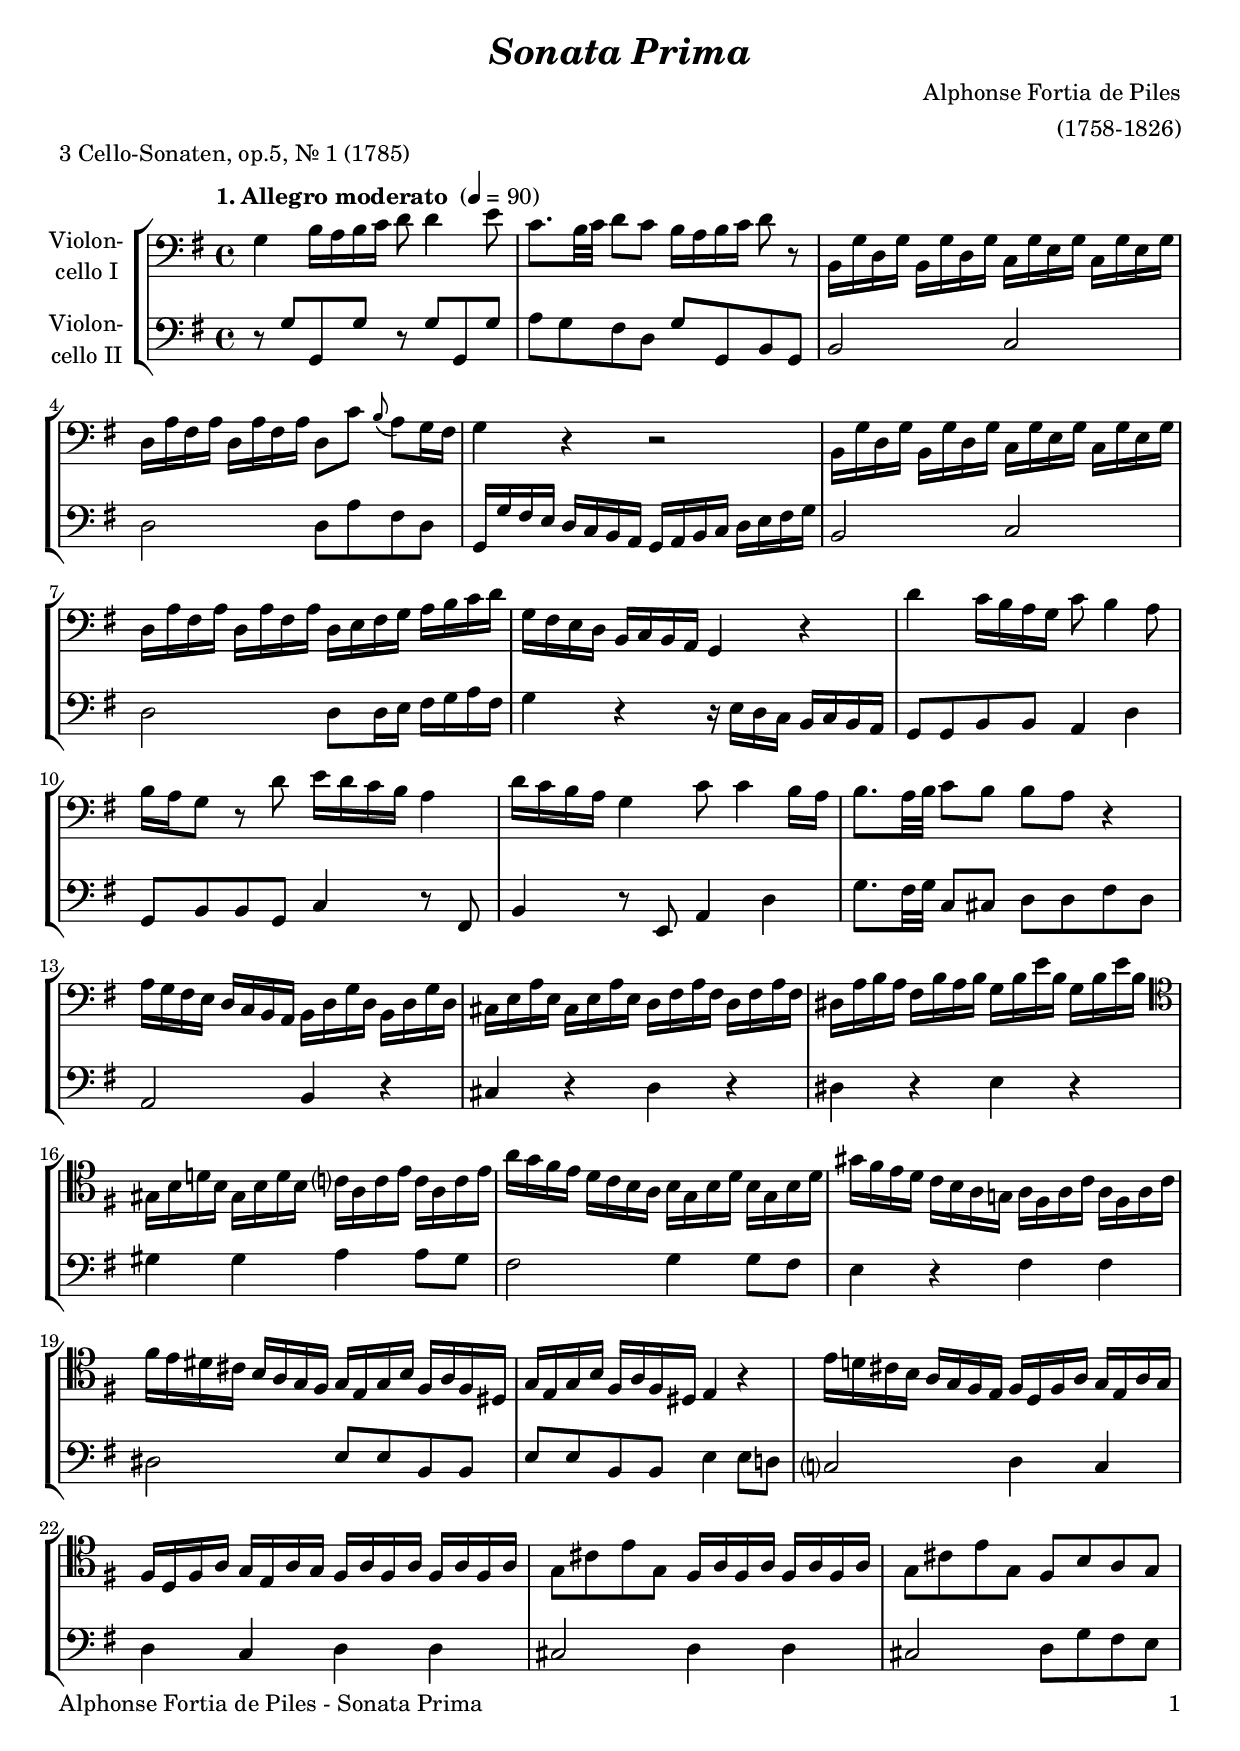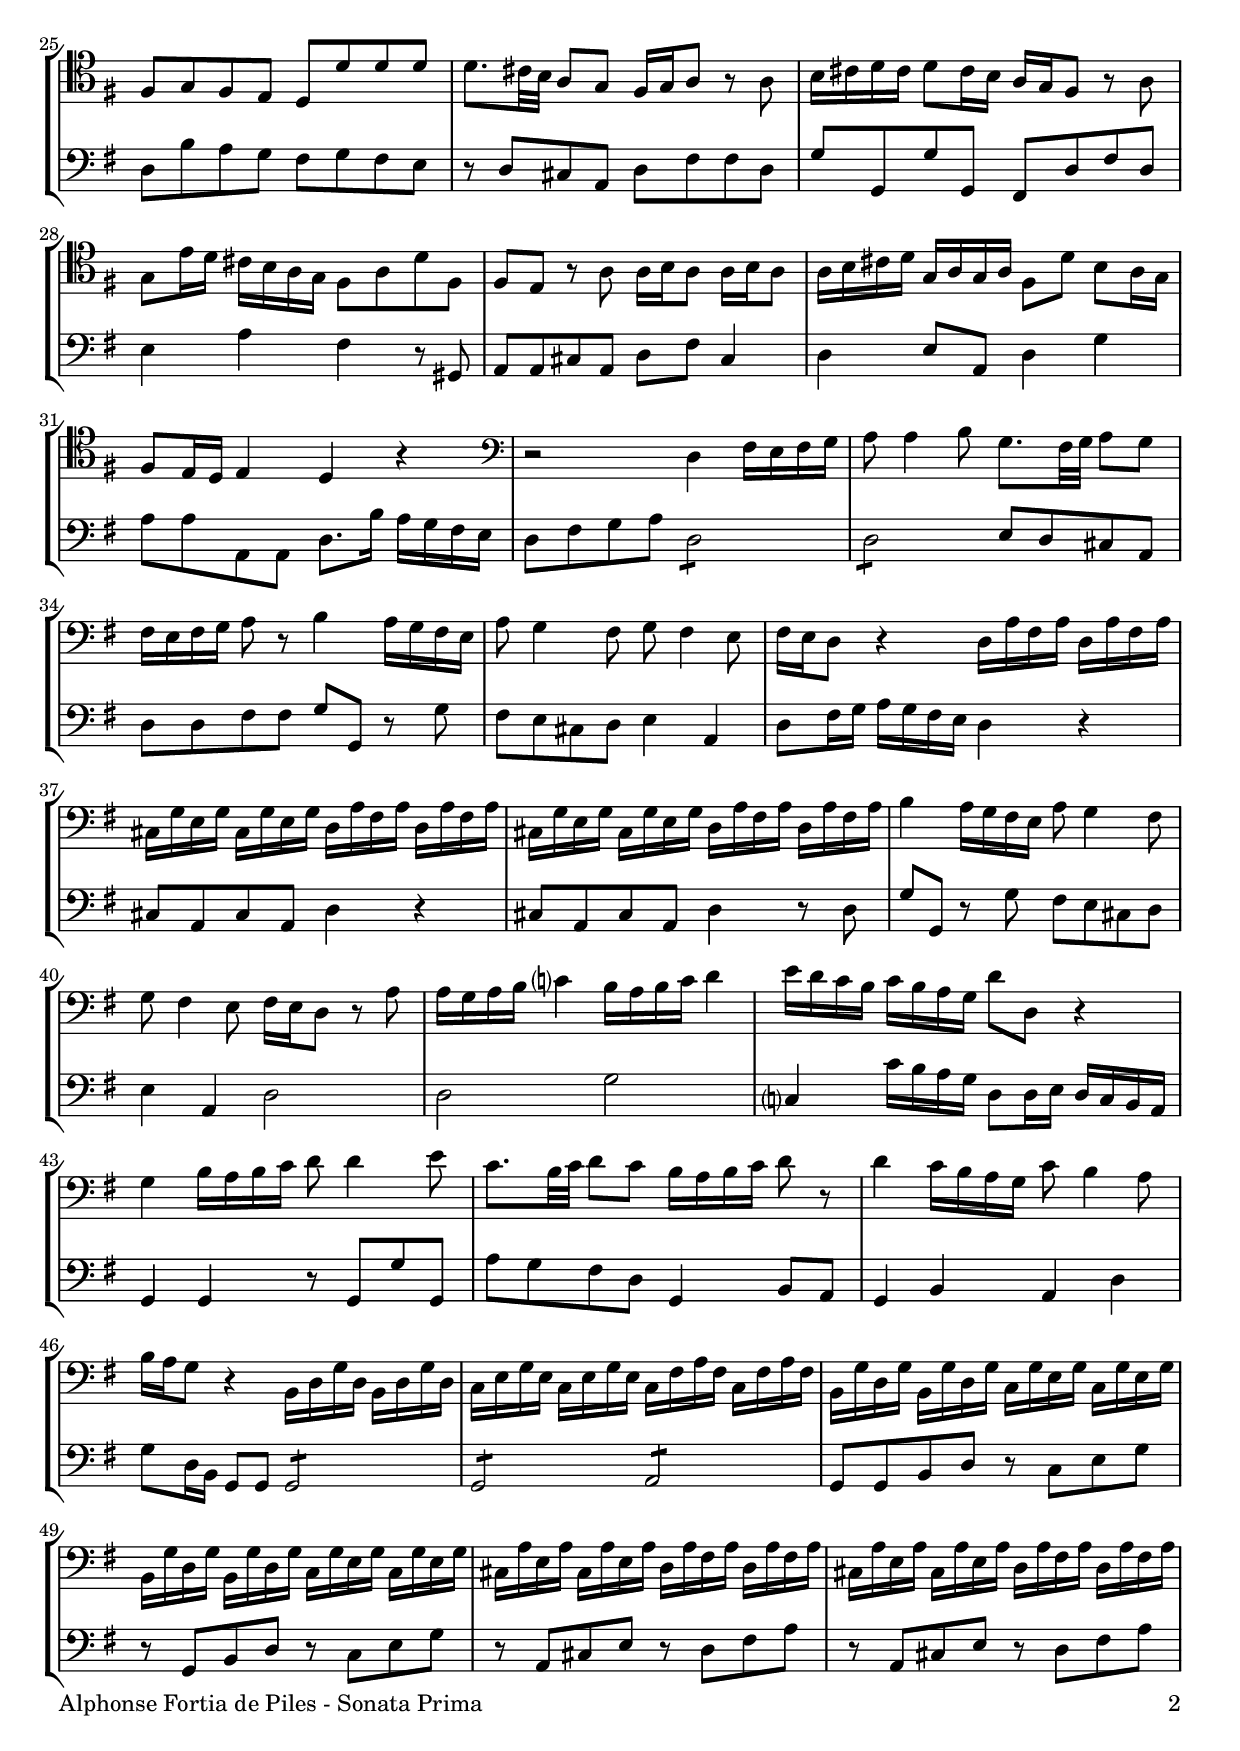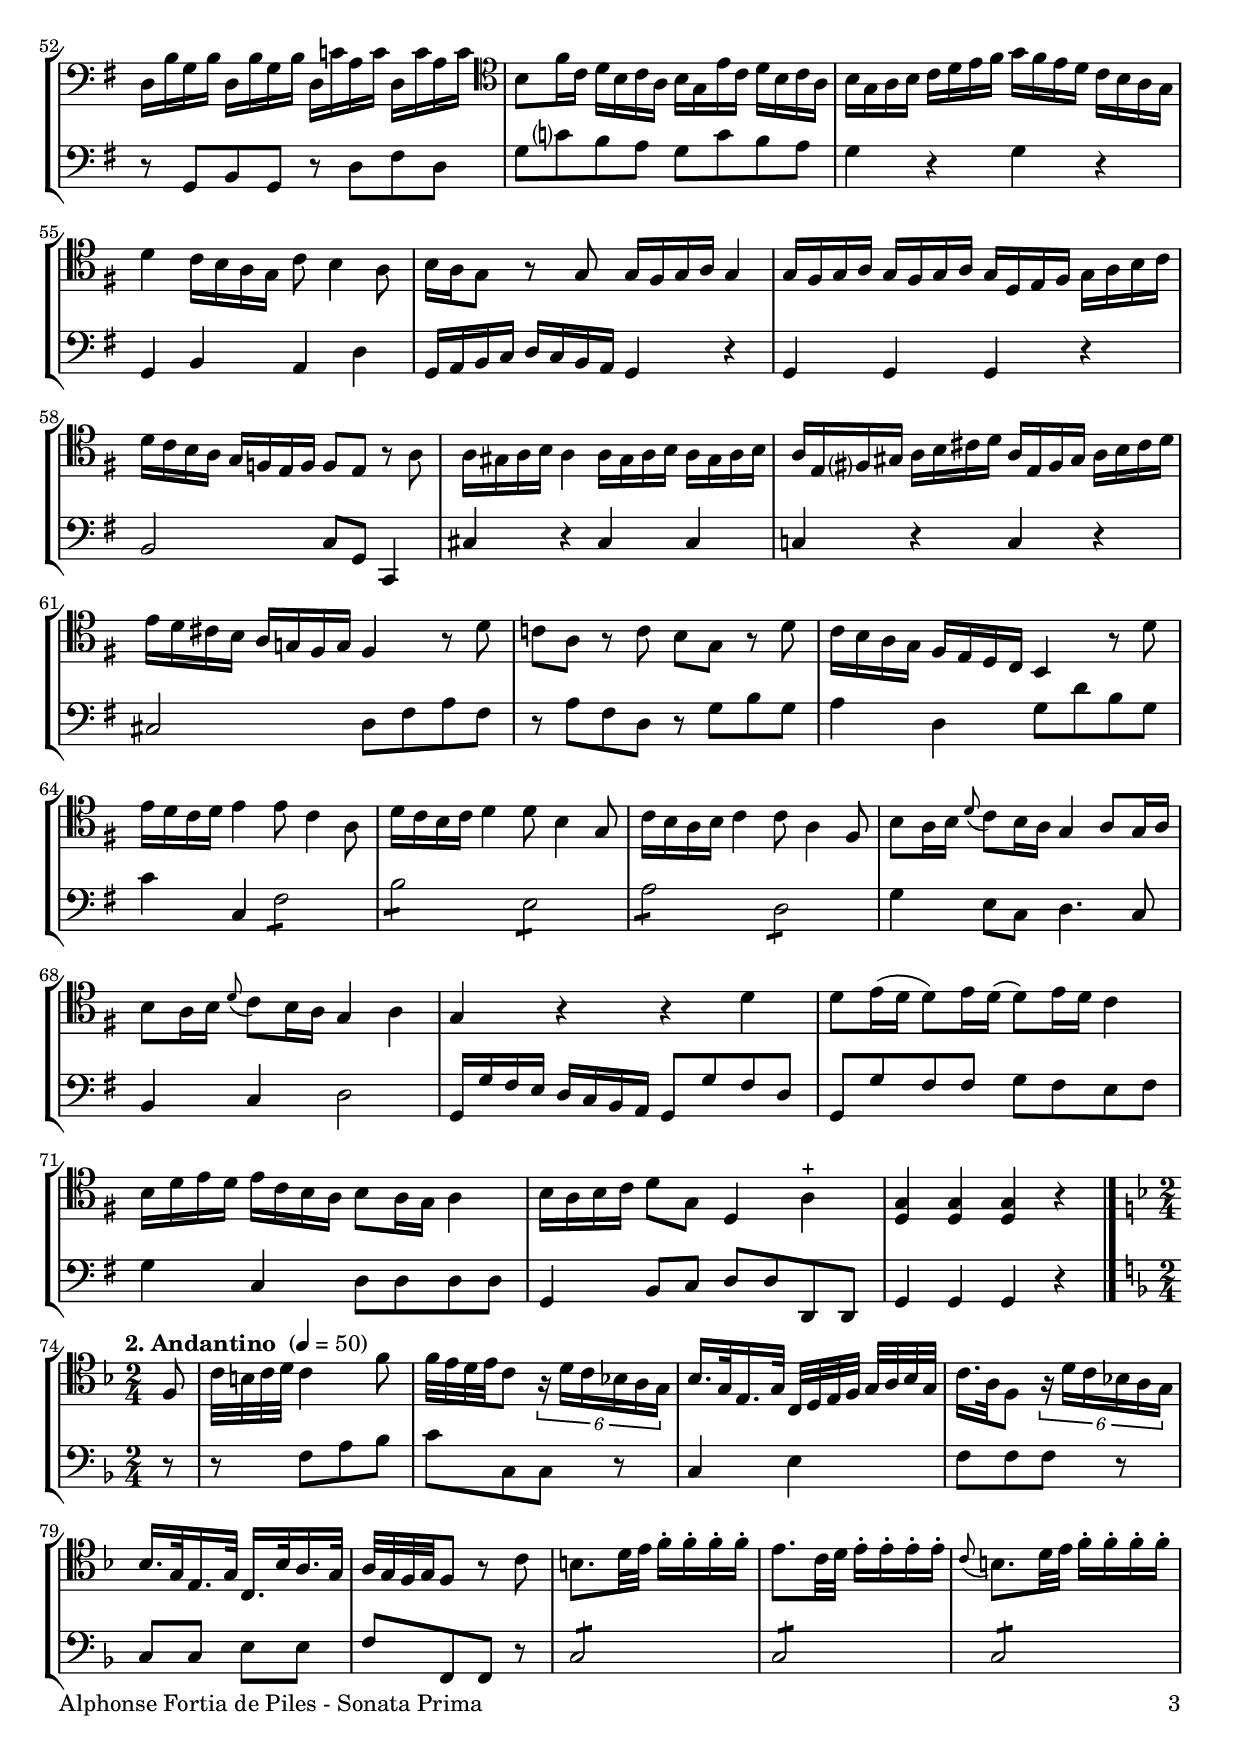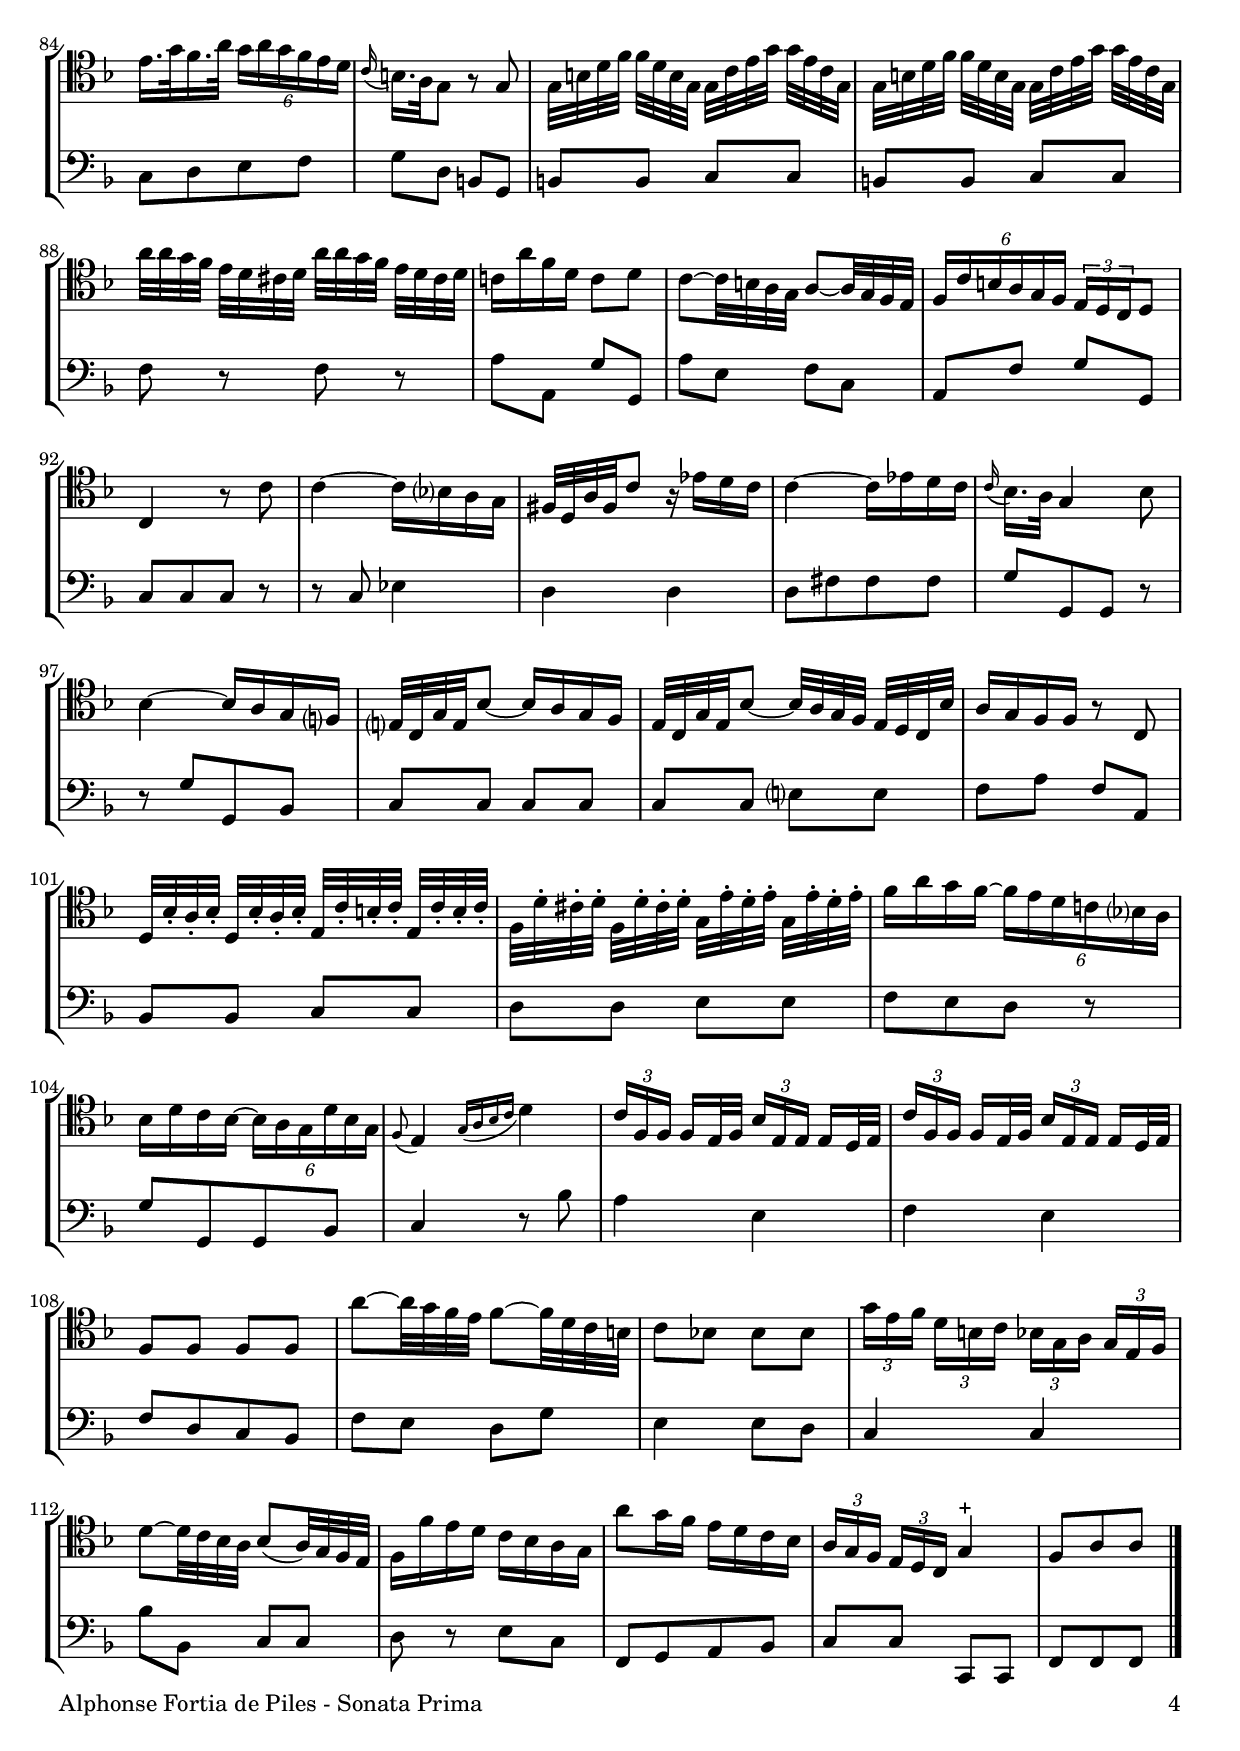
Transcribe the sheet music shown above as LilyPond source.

\version "2.18.2"
\include "deutsch.ly"
  
#(set-global-staff-size 20)

\header {
  title     = \markup \bold \italic "Sonata Prima"
  composer  = "Alphonse Fortia de Piles"
  arranger  = "(1758-1826)"
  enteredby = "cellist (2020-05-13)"
  piece     = "3 Cello-Sonaten, op.5, Nr. 1 (1785)"
}

voiceconsts = {
  \key g \major
  \time 4/4
  \clef "bass"
%  \numericTimeSignature
  \compressFullBarRests
  % Set default beaming for all staves
%  \set Timing.beamExceptions = #'()
%  \set Timing.baseMoment     = #(ly:make-moment 1 4)
%  \set Timing.beatStructure  = #'(1 1 1)
}

micl = "clarinet"
mifl = "flute"
miob = "oboe"
mifh = "french horn"
misx = "tenor sax"
mist = "string ensemble 1"
miba = "cello"

introa = {        \tempo "1. Allegro moderato " 4=90 }
introb = { \break \tempo "2. Andantino "        4=50 \time 2/4 \key f \major }

va = \relative c' {
  \voiceconsts

  \introa
  g4 h16 a h c d8 d4 e8
  c8. h32 c d8 c h16 a h c d8 r
  h,16 g' d g h, g' d g c, g' e g c, g' e g

  d a' fis a d, a' fis a d,8 c' \appoggiatura h a g16 fis
  g4 r r2
  h,16 g' d g h, g' d g c, g' e g c, g' e g
  d a' fis a d, a' fis a d, e fis g a h c d
  g, fis e d h c h a g4 r

  d'' c16 h a g c8 h4 a8
  h16 a g8 r d' e16 d c h a4
  d16 c h a g4 c8 c4 h16 a
  h8. a32 h c8 h h a r4
  a16 g fis e d c h a h d g d h d g d

  cis e a e cis e a e d fis a fis d fis a fis
  dis a' h a fis h a h g h e h g h e h \clef "tenor"
  gis h d! h gis h d h c? a c e c a c e
  a g fis e d c h a h g h d h g h d

  gis fis e d c h a g! a fis a c a fis a c
  fis e dis cis h a g fis g e g h fis a fis dis
  g e g h fis a fis dis e4 r
  e'16 d! cis h a g fis e fis d fis a g e a g
  fis d fis a g e a g fis a fis a fis a fis a

  g8 cis e g, fis16 a fis a fis a fis a
  g8 cis e g, fis h a g
  fis g fis e d d' d d
  d8. cis32 h a8 g fis16 g a8 r a
  h16 cis d cis d8 cis16 h a16 g fis8 r a
  g e'16 d cis h a g fis8 a d fis,

  fis e r a a16 h a8 a16 h a8
  a16 h cis d g, a g a fis8 d' h a16 g
  fis8 e16 d e4 d r \clef "bass"
  r2 d4 fis16 e fis g
  a8 a4 h8 g8. fis32 g a8 g

  fis16 e fis g a8 r h4 a16 g fis e
  a8 g4 fis8 g fis4 e8
  fis16 e d8 r4 d16 a' fis a d, a' fis a
  cis, g' e g cis, g' e g d a' fis a d, a' fis a

  cis, g' e g cis, g' e g d a' fis a d, a' fis a
  h4 a16 g fis e a8 g4 fis8
  g fis4 e8 fis16 e d8 r a'
  a16 g a h c?4 h16 a h c d4
  e16 d c h c h a g d'8 d, r4

  g h16 a h c d8 d4 e8
  c8. h32 c d8 c h16 a h c d8 r
  d4 c16 h a g c8 h4 a8
  h16 a g8 r4 h,16 d g d h d g d
  c e g e c e g e c fis a fis c fis a fis

  h, g' d g h, g' d g c, g' e g c, g' e g
  h, g' d g h, g' d g c, g' e g c, g' e g
  cis, a' e a cis, a' e a d, a' fis a d, a' fis a
  cis, a' e a cis, a' e a d, a' fis a d, a' fis a

  d, h' g h d, h' g h d, c'! a c d, c' a c \clef "tenor"
  h8 fis'16 c d h c a h g e' c d h c a
  h g a h c d e fis g fis e d c h a g
  d'4 c16 h a g c8 h4 a8

  h16 a g8 r g g16 fis g a g4
  g16 fis g a g fis g a g d e fis g a h c
  d c h a g f e f f8 e r a
  a16 gis a h a4 a16 gis a h a gis a h

  a e fis? gis a h cis d a e fis gis a h cis d
  e d cis h a g! fis g fis4 r8 d'
  c! a r c h g r d'
  c16 h a g fis e d c h4 r8 d'

  e16 d c d e4 e8 c4 a8
  d16 c h c d4 d8 h4 g8
  c16 h a h c4 c8 a4 fis8
  h a16 h \appoggiatura d8 c h16 a g4 a8 g16 a
  h8 a16 h \appoggiatura d8 c h16 a g4 a

  g r r d'
  d8 e16( d d8) e16 d( d8) e16 d c4
  h16 d e d e c h a h8 a16 g a4
  h16 a h c d8 g, d4 a'-+
  <d, g> <d g> <d g> r \bar "|."

  \introb
  \partial 8 f8
  c'32 h c d c4 f8
  f32 e d e c8 \tuplet 6/4 4 { r16 d c b! a g }
  b16. g32 e16. g32 c, d e f g[ a b g]
  c16. a32 f8 \tuplet 6/4 4 { r16 d' c b! a g }
  b16. g32 e16. g32 c,16. b'32 a16. g32
  a g f g f8 r c'

  h8. d32 e f16-. f-. f-. f-.
  e8. c32 d e16-. e-. e-. e-.
  \appoggiatura c8 h8. d32 e f16-. f-. f-. f-.
  e16. g32 f16. a32 \tuplet 6/4 4 { g16 a g f e d }
  \appoggiatura c h16. a32 g8 r g
  g32 h d f f[ d h g] g c e g g[ e c g]

  g h d f f[ d h g] g c e g g[ e c g]
  a' a g f e[ d cis d] a' a g f e[ d cis d]
  c!16 a' f d c8 d
  c~ c32 h a g a8~ a32 g f e
  \tuplet 6/4 4 { f16 c' h a g f } \tuplet 3/2 8 { e d c } d8

  c4 r8 c'
  c4~ c16 b? a g
  fis32 d a' fis c'8 r16 es d c
  c4~ c16 es d c
  \appoggiatura c b16. a32 g4 b8
  b4~ b16 a g f?
  e?32 c g' e b'8~ b16 a g f

  e32 c g' e b'8~ b32 a g f e[ d c b']
  a16 g f f r8 c
  d32 b'-. a-. b-. d,[ b'-. a-. b]-. e, c'-. h-. c-. e,[ c'-. h-. c]-.
  f, d'-. cis-. d-. f,[ d'-. cis-. d]-. g, e'-. d-. e-. g,[ e'-. d-. e]-.
  f16 a g f~ \tuplet 6/4 4 { f e d c! b? a }

  b d c b~ \tuplet 6/4 4 { b a g d' b g }
  \appoggiatura f8 e4 \appoggiatura { g16[ a b c] } d4
  \tuplet 3/2 8 { c16 f, f } f16[ e32 f] \tuplet 3/2 8 { b16 e, e } e16[ d32 e]
  \tuplet 3/2 8 { c'16 f, f } f16[ e32 f] \tuplet 3/2 8 { b16 e, e } e16[ d32 e]
  f8 f f f
  a'~ a32 g f e f8~ f32 d c h

  c8 b! b b
  \tuplet 3/2 8 { g'16 e f d[ h c] b g a g[ e f] }
  d'8~ d32 c b a b8( a32) g f e
  f16 f' e d c b a g
  a'8 g16 f e d c b
  \tuplet 3/2 8 { a g f e[ d c] } g'4-+
  f8[ a a] \bar "|."
}

vb = \relative c' {
  \voiceconsts

  \introa
  r8 g g, g' r g g, g'
  a g fis d g g, h g
  h2 c

  d d8 a' fis d
  g,16 g' fis e d c h a g a h c d e fis g
  h,2 c
  d d8 d16 e fis g a fis
  g4 r r16 e d c h c h a

  g8 g h h a4 d
  g,8 h h g c4 r8 fis,
  h4 r8 e, a4 d
  g8. fis32 g c,8 cis d d fis d
  a2 h4 r

  cis r d r
  dis r e r
  gis gis a a8 gis
  fis2 g4 g8 fis

  e4 r fis fis
  dis2 e8 e h h
  e e h h e4 e8 d!
  c?2 d4 c
  d c d d

  cis2 d4 d
  cis2 d8 g fis e
  d h' a g fis g fis e
  r d cis a d fis fis d
  g g, g' g, fis d' fis d
  e4 a fis r8 gis,

  a a cis a d fis cis4
  d e8 a, d4 g
  a8 a a, a d8. h'16 a g fis e
  d8 fis g a \repeat tremolo 4 d,8
  \repeat tremolo 4 d e d cis a

  d d fis fis g g, r g'
  fis e cis d e4 a,
  d8 fis16 g a g fis e d4 r
  cis8 a cis a d4 r

  cis8 a cis a d4 r8 d
  g g, r g' fis e cis d
  e4 a, d2
  d g
  c,?4 c'16 h a g d8 d16 e d c h a

  g4 g r8 g g' g,
  a' g fis d g,4 h8 a
  g4 h a d
  g8 d16 h g8 g \repeat tremolo 4 g
  \repeat tremolo 4 g \repeat tremolo 4 a

  g g h d r c e g
  r g, h d r c e g
  r a, cis e r d fis a
  r a, cis e r d fis a

  r g, h g r d' fis d
  g c? h a g c h a
  g4 r g r
  g, h a d

  g,16 a h c d c h a g4 r
  g g g r
  h2 c8 g c,4
  cis' r cis cis

  c! r c r
  cis2 d8 fis a fis
  r a fis d r g h g
  a4 d, g8 d' h g

  c4 c, \repeat tremolo 4 fis8
  \repeat tremolo 4 h \repeat tremolo 4 e,
  \repeat tremolo 4 a \repeat tremolo 4 d,
  g4 e8 c d4. c8
  h4 c d2

  g,16 g' fis e d c h a g8 g' fis d
  g, g' fis fis g fis e fis
  g4 c, d8 d d d
  g,4 h8 c d d d, d
  g4 g g r \bar "|."

  \introb
  \partial 8 r8
  r f'[ a b]
  c[ c, c] r
  c4 e
  f8[ f f] r
  c c e e
  f[ f, f] r

  \repeat tremolo 4 c'
  \repeat tremolo 4 c
  \repeat tremolo 4 c
  c8[ d e f]
  g d h g
  h h c c

  h h c c
  f r f r
  a a, g' g,
  a' e f c
  a f' g g,

  c[ c c] r
  r c es4
  d d
  d8[ fis fis fis]
  g[ g, g] r
  r g'[ g, b]
  c c c c

  c c e? e
  f a f a,
  b b c c
  d d e e
  f[ e d] r

  g[ g, g b]
  c4 r8 b'
  a4 e
  f e
  f8[ d c b]
  f' e d g

  e4 e8 d
  c4 c
  b'8 b, c c
  d r e c
  f,[ g a b]
  c c c, c
  f[ f f] \bar "|."
}


music = \new StaffGroup <<
      \new Staff {
	\set Staff.midiInstrument = \miba
	\set Staff.instrumentName = \markup \center-column { "Violon-" "cello I" }
	\transpose g g { \va }
      }

      \new Staff {
	\set Staff.midiInstrument = \miba
	\set Staff.instrumentName = \markup \center-column { "Violon-" "cello II" }
	\transpose g g { \vb }
      }
>>

\book {
   \paper {
    print-page-number = ##t
    print-first-page-number = ##t
    ragged-last-bottom = ##f
    oddHeaderMarkup = \markup \null
    evenHeaderMarkup = \markup \null
    oddFooterMarkup = \markup {
      \fill-line {
        \on-the-fly #print-page-number-check-first
        "Alphonse Fortia de Piles - Sonata Prima" \fromproperty #'page:page-number-string
      }
    }
    evenFooterMarkup = \oddFooterMarkup
  } \score {
    \music
    \layout {}
  }

  \score {
    \unfoldRepeats \music

    \midi {
      \context {
        \Score
      }
    }
  }
}